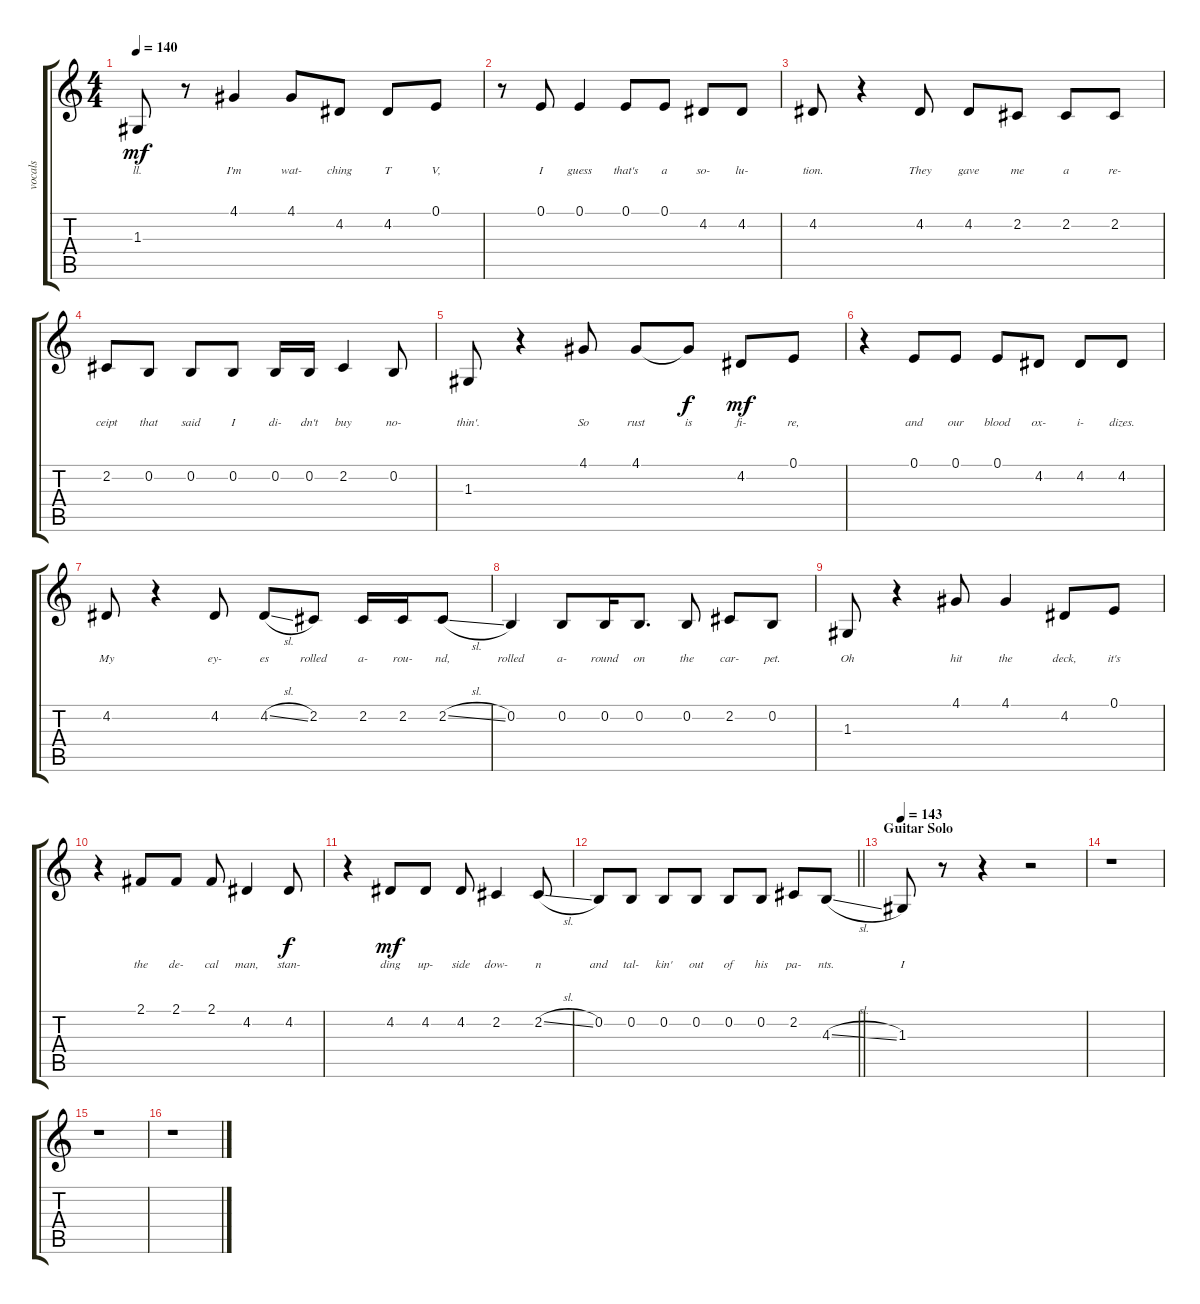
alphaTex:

\track ("vocals" "vocals") {instrument lead2sawtooth}
\staff {score tabs}
\tuning (E4 B3 G3 D3 A2 E2) {hide}
\ts (4 4)
\tempo 140
\clef g2
\ks c
1.3.8{lyrics (0 "ll.") lyrics (1 "") lyrics (2 "") lyrics (3 "") lyrics (4 "") dy mf} r.8 4.1.4{lyrics (0 "I'm") lyrics (1 "") lyrics (2 "") lyrics (3 "") lyrics (4 "")} 4.1.8{lyrics (0 "wat-") lyrics (1 "") lyrics (2 "") lyrics (3 "") lyrics (4 "")} 4.2.8{lyrics (0 "ching") lyrics (1 "") lyrics (2 "") lyrics (3 "") lyrics (4 "")} 4.2.8{lyrics (0 "T") lyrics (1 "") lyrics (2 "") lyrics (3 "") lyrics (4 "")} 0.1.8{lyrics (0 "V,") lyrics (1 "") lyrics (2 "") lyrics (3 "") lyrics (4 "")} |
r.8 0.1.8{lyrics (0 "I") lyrics (1 "") lyrics (2 "") lyrics (3 "") lyrics (4 "")} 0.1.4{lyrics (0 "guess") lyrics (1 "") lyrics (2 "") lyrics (3 "") lyrics (4 "")} 0.1.8{lyrics (0 "that's") lyrics (1 "") lyrics (2 "") lyrics (3 "") lyrics (4 "")} 0.1.8{lyrics (0 "a") lyrics (1 "") lyrics (2 "") lyrics (3 "") lyrics (4 "")} 4.2.8{lyrics (0 "so-") lyrics (1 "") lyrics (2 "") lyrics (3 "") lyrics (4 "")} 4.2.8{lyrics (0 "lu-") lyrics (1 "") lyrics (2 "") lyrics (3 "") lyrics (4 "")} |
4.2.8{lyrics (0 "tion.") lyrics (1 "") lyrics (2 "") lyrics (3 "") lyrics (4 "")} r.4 4.2.8{lyrics (0 "They") lyrics (1 "") lyrics (2 "") lyrics (3 "") lyrics (4 "")} 4.2.8{lyrics (0 "gave") lyrics (1 "") lyrics (2 "") lyrics (3 "") lyrics (4 "")} 2.2.8{lyrics (0 "me") lyrics (1 "") lyrics (2 "") lyrics (3 "") lyrics (4 "")} 2.2.8{lyrics (0 "a") lyrics (1 "") lyrics (2 "") lyrics (3 "") lyrics (4 "")} 2.2.8{lyrics (0 "re-") lyrics (1 "") lyrics (2 "") lyrics (3 "") lyrics (4 "")} |
2.2.8{lyrics (0 "ceipt") lyrics (1 "") lyrics (2 "") lyrics (3 "") lyrics (4 "")} 0.2.8{lyrics (0 "that") lyrics (1 "") lyrics (2 "") lyrics (3 "") lyrics (4 "")} 0.2.8{lyrics (0 "said") lyrics (1 "") lyrics (2 "") lyrics (3 "") lyrics (4 "")} 0.2.8{lyrics (0 "I") lyrics (1 "") lyrics (2 "") lyrics (3 "") lyrics (4 "")} 0.2.16{lyrics (0 "di-") lyrics (1 "") lyrics (2 "") lyrics (3 "") lyrics (4 "")} 0.2.16{lyrics (0 "dn't") lyrics (1 "") lyrics (2 "") lyrics (3 "") lyrics (4 "")} 2.2.4{lyrics (0 "buy") lyrics (1 "") lyrics (2 "") lyrics (3 "") lyrics (4 "")} 0.2.8{lyrics (0 "no-") lyrics (1 "") lyrics (2 "") lyrics (3 "") lyrics (4 "")} |
1.3.8{lyrics (0 "thin'.") lyrics (1 "") lyrics (2 "") lyrics (3 "") lyrics (4 "")} r.4 4.1.8{lyrics (0 "So") lyrics (1 "") lyrics (2 "") lyrics (3 "") lyrics (4 "")} 4.1.8{lyrics (0 "rust") lyrics (1 "") lyrics (2 "") lyrics (3 "") lyrics (4 "")} 4.1{t}.8{lyrics (0 "is") lyrics (1 "") lyrics (2 "") lyrics (3 "") lyrics (4 "") dy f} 4.2.8{lyrics (0 "fi-") lyrics (1 "") lyrics (2 "") lyrics (3 "") lyrics (4 "") dy mf} 0.1.8{lyrics (0 "re,") lyrics (1 "") lyrics (2 "") lyrics (3 "") lyrics (4 "")} |
r.4 0.1.8{lyrics (0 "and") lyrics (1 "") lyrics (2 "") lyrics (3 "") lyrics (4 "")} 0.1.8{lyrics (0 "our") lyrics (1 "") lyrics (2 "") lyrics (3 "") lyrics (4 "")} 0.1.8{lyrics (0 "blood") lyrics (1 "") lyrics (2 "") lyrics (3 "") lyrics (4 "")} 4.2.8{lyrics (0 "ox-") lyrics (1 "") lyrics (2 "") lyrics (3 "") lyrics (4 "")} 4.2.8{lyrics (0 "i-") lyrics (1 "") lyrics (2 "") lyrics (3 "") lyrics (4 "")} 4.2.8{lyrics (0 "dizes.") lyrics (1 "") lyrics (2 "") lyrics (3 "") lyrics (4 "")} |
4.2.8{lyrics (0 "My") lyrics (1 "") lyrics (2 "") lyrics (3 "") lyrics (4 "")} r.4 4.2.8{lyrics (0 "ey-") lyrics (1 "") lyrics (2 "") lyrics (3 "") lyrics (4 "")} 4.2{sl}.8{lyrics (0 "es") lyrics (1 "") lyrics (2 "") lyrics (3 "") lyrics (4 "")} 2.2.8{lyrics (0 "rolled") lyrics (1 "") lyrics (2 "") lyrics (3 "") lyrics (4 "")} 2.2.16{lyrics (0 "a-") lyrics (1 "") lyrics (2 "") lyrics (3 "") lyrics (4 "")} 2.2.16{lyrics (0 "rou-") lyrics (1 "") lyrics (2 "") lyrics (3 "") lyrics (4 "")} 2.2{sl}.8{lyrics (0 "nd,") lyrics (1 "") lyrics (2 "") lyrics (3 "") lyrics (4 "")} |
0.2.4{lyrics (0 "rolled") lyrics (1 "") lyrics (2 "") lyrics (3 "") lyrics (4 "")} 0.2.8{lyrics (0 "a-") lyrics (1 "") lyrics (2 "") lyrics (3 "") lyrics (4 "")} 0.2.16{lyrics (0 "round") lyrics (1 "") lyrics (2 "") lyrics (3 "") lyrics (4 "")} 0.2.8{d lyrics (0 "on") lyrics (1 "") lyrics (2 "") lyrics (3 "") lyrics (4 "")} 0.2.8{lyrics (0 "the") lyrics (1 "") lyrics (2 "") lyrics (3 "") lyrics (4 "")} 2.2.8{lyrics (0 "car-") lyrics (1 "") lyrics (2 "") lyrics (3 "") lyrics (4 "")} 0.2.8{lyrics (0 "pet.") lyrics (1 "") lyrics (2 "") lyrics (3 "") lyrics (4 "")} |
1.3.8{lyrics (0 "Oh") lyrics (1 "") lyrics (2 "") lyrics (3 "") lyrics (4 "")} r.4 4.1.8{lyrics (0 "hit") lyrics (1 "") lyrics (2 "") lyrics (3 "") lyrics (4 "")} 4.1.4{lyrics (0 "the") lyrics (1 "") lyrics (2 "") lyrics (3 "") lyrics (4 "")} 4.2.8{lyrics (0 "deck,") lyrics (1 "") lyrics (2 "") lyrics (3 "") lyrics (4 "")} 0.1.8{lyrics (0 "it's") lyrics (1 "") lyrics (2 "") lyrics (3 "") lyrics (4 "")} |
r.4 2.1.8{lyrics (0 "the") lyrics (1 "") lyrics (2 "") lyrics (3 "") lyrics (4 "")} 2.1.8{lyrics (0 "de-") lyrics (1 "") lyrics (2 "") lyrics (3 "") lyrics (4 "")} 2.1.8{lyrics (0 "cal") lyrics (1 "") lyrics (2 "") lyrics (3 "") lyrics (4 "")} 4.2.4{lyrics (0 "man,") lyrics (1 "") lyrics (2 "") lyrics (3 "") lyrics (4 "")} 4.2.8{lyrics (0 "stan-") lyrics (1 "") lyrics (2 "") lyrics (3 "") lyrics (4 "") dy f} |
r.4 4.2.8{lyrics (0 "ding") lyrics (1 "") lyrics (2 "") lyrics (3 "") lyrics (4 "") dy mf} 4.2.8{lyrics (0 "up-") lyrics (1 "") lyrics (2 "") lyrics (3 "") lyrics (4 "")} 4.2.8{lyrics (0 "side") lyrics (1 "") lyrics (2 "") lyrics (3 "") lyrics (4 "")} 2.2.4{lyrics (0 "dow-") lyrics (1 "") lyrics (2 "") lyrics (3 "") lyrics (4 "")} 2.2{sl}.8{lyrics (0 "n") lyrics (1 "") lyrics (2 "") lyrics (3 "") lyrics (4 "")} |
\barLineRight lightlight
0.2.8{lyrics (0 "and") lyrics (1 "") lyrics (2 "") lyrics (3 "") lyrics (4 "")} 0.2.8{lyrics (0 "tal-") lyrics (1 "") lyrics (2 "") lyrics (3 "") lyrics (4 "")} 0.2.8{lyrics (0 "kin'") lyrics (1 "") lyrics (2 "") lyrics (3 "") lyrics (4 "")} 0.2.8{lyrics (0 "out") lyrics (1 "") lyrics (2 "") lyrics (3 "") lyrics (4 "")} 0.2.8{lyrics (0 "of") lyrics (1 "") lyrics (2 "") lyrics (3 "") lyrics (4 "")} 0.2.8{lyrics (0 "his") lyrics (1 "") lyrics (2 "") lyrics (3 "") lyrics (4 "")} 2.2.8{lyrics (0 "pa-") lyrics (1 "") lyrics (2 "") lyrics (3 "") lyrics (4 "")} 4.3{sl}.8{lyrics (0 "nts.") lyrics (1 "") lyrics (2 "") lyrics (3 "") lyrics (4 "")} |
\section ("" "Guitar Solo")
\tempo 143
1.3.8{lyrics (0 "I") lyrics (1 "") lyrics (2 "") lyrics (3 "") lyrics (4 "")} r.8 r.4 r.2 |
r.1 |
r.1 |
r.1
